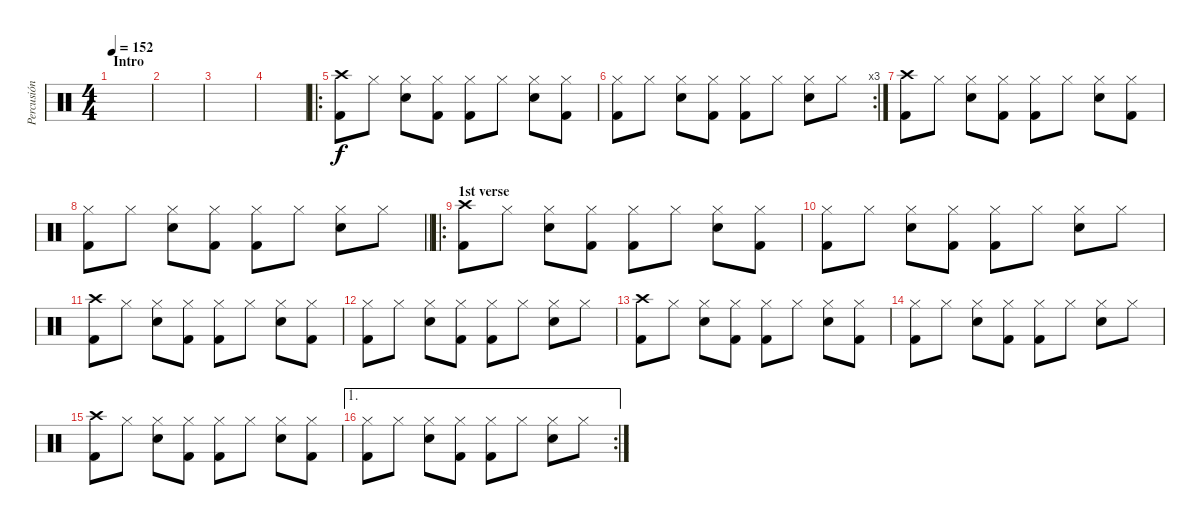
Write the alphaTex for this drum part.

\track ("Percusión" "Percusión") {instrument percussion}
\staff {score}
\articulation defaults
\ts (4 4)
\section ("" "Intro")
\tempo 152
\clef neutral
\ks c
|
|
|
|
\ro
("Kick (hit) 2" "Crash high (hit)").8 "Hi-Hat (closed)".8 ("Hi-Hat (closed)" "Electric Snare (hit)").8 ("Kick (hit) 2" "Hi-Hat (closed)").8 ("Kick (hit) 2" "Hi-Hat (closed)").8 "Hi-Hat (closed)".8 ("Hi-Hat (closed)" "Electric Snare (hit)").8 ("Kick (hit) 2" "Hi-Hat (closed)").8 |
\rc 3
("Kick (hit) 2" "Hi-Hat (closed)").8 "Hi-Hat (closed)".8 ("Hi-Hat (closed)" "Electric Snare (hit)").8 ("Kick (hit) 2" "Hi-Hat (closed)").8 ("Kick (hit) 2" "Hi-Hat (closed)").8 "Hi-Hat (closed)".8 ("Hi-Hat (closed)" "Electric Snare (hit)").8 "Hi-Hat (closed)".8 |
("Kick (hit) 2" "Crash high (hit)").8 "Hi-Hat (closed)".8 ("Hi-Hat (closed)" "Electric Snare (hit)").8 ("Kick (hit) 2" "Hi-Hat (closed)").8 ("Kick (hit) 2" "Hi-Hat (closed)").8 "Hi-Hat (closed)".8 ("Hi-Hat (closed)" "Electric Snare (hit)").8 ("Kick (hit) 2" "Hi-Hat (closed)").8 |
\barLineRight lightlight
("Kick (hit) 2" "Hi-Hat (closed)").8 "Hi-Hat (closed)".8 ("Hi-Hat (closed)" "Electric Snare (hit)").8 ("Kick (hit) 2" "Hi-Hat (closed)").8 ("Kick (hit) 2" "Hi-Hat (closed)").8 "Hi-Hat (closed)".8 ("Hi-Hat (closed)" "Electric Snare (hit)").8 "Hi-Hat (closed)".8 |
\ro
\section ("" "1st verse")
("Kick (hit) 2" "Crash high (hit)").8 "Hi-Hat (closed)".8 ("Hi-Hat (closed)" "Electric Snare (hit)").8 ("Kick (hit) 2" "Hi-Hat (closed)").8 ("Kick (hit) 2" "Hi-Hat (closed)").8 "Hi-Hat (closed)".8 ("Hi-Hat (closed)" "Electric Snare (hit)").8 ("Kick (hit) 2" "Hi-Hat (closed)").8 |
("Kick (hit) 2" "Hi-Hat (closed)").8 "Hi-Hat (closed)".8 ("Hi-Hat (closed)" "Electric Snare (hit)").8 ("Kick (hit) 2" "Hi-Hat (closed)").8 ("Kick (hit) 2" "Hi-Hat (closed)").8 "Hi-Hat (closed)".8 ("Hi-Hat (closed)" "Electric Snare (hit)").8 "Hi-Hat (closed)".8 |
("Kick (hit) 2" "Crash high (hit)").8 "Hi-Hat (closed)".8 ("Hi-Hat (closed)" "Electric Snare (hit)").8 ("Kick (hit) 2" "Hi-Hat (closed)").8 ("Kick (hit) 2" "Hi-Hat (closed)").8 "Hi-Hat (closed)".8 ("Hi-Hat (closed)" "Electric Snare (hit)").8 ("Kick (hit) 2" "Hi-Hat (closed)").8 |
("Kick (hit) 2" "Hi-Hat (closed)").8 "Hi-Hat (closed)".8 ("Hi-Hat (closed)" "Electric Snare (hit)").8 ("Kick (hit) 2" "Hi-Hat (closed)").8 ("Kick (hit) 2" "Hi-Hat (closed)").8 "Hi-Hat (closed)".8 ("Hi-Hat (closed)" "Electric Snare (hit)").8 "Hi-Hat (closed)".8 |
("Kick (hit) 2" "Crash high (hit)").8 "Hi-Hat (closed)".8 ("Hi-Hat (closed)" "Electric Snare (hit)").8 ("Kick (hit) 2" "Hi-Hat (closed)").8 ("Kick (hit) 2" "Hi-Hat (closed)").8 "Hi-Hat (closed)".8 ("Hi-Hat (closed)" "Electric Snare (hit)").8 ("Kick (hit) 2" "Hi-Hat (closed)").8 |
("Kick (hit) 2" "Hi-Hat (closed)").8 "Hi-Hat (closed)".8 ("Hi-Hat (closed)" "Electric Snare (hit)").8 ("Kick (hit) 2" "Hi-Hat (closed)").8 ("Kick (hit) 2" "Hi-Hat (closed)").8 "Hi-Hat (closed)".8 ("Hi-Hat (closed)" "Electric Snare (hit)").8 "Hi-Hat (closed)".8 |
("Kick (hit) 2" "Crash high (hit)").8 "Hi-Hat (closed)".8 ("Hi-Hat (closed)" "Electric Snare (hit)").8 ("Kick (hit) 2" "Hi-Hat (closed)").8 ("Kick (hit) 2" "Hi-Hat (closed)").8 "Hi-Hat (closed)".8 ("Hi-Hat (closed)" "Electric Snare (hit)").8 ("Kick (hit) 2" "Hi-Hat (closed)").8 |
\ae 1
\rc 2
("Kick (hit) 2" "Hi-Hat (closed)").8 "Hi-Hat (closed)".8 ("Hi-Hat (closed)" "Electric Snare (hit)").8 ("Kick (hit) 2" "Hi-Hat (closed)").8 ("Kick (hit) 2" "Hi-Hat (closed)").8 "Hi-Hat (closed)".8 ("Hi-Hat (closed)" "Electric Snare (hit)").8 "Hi-Hat (closed)".8
